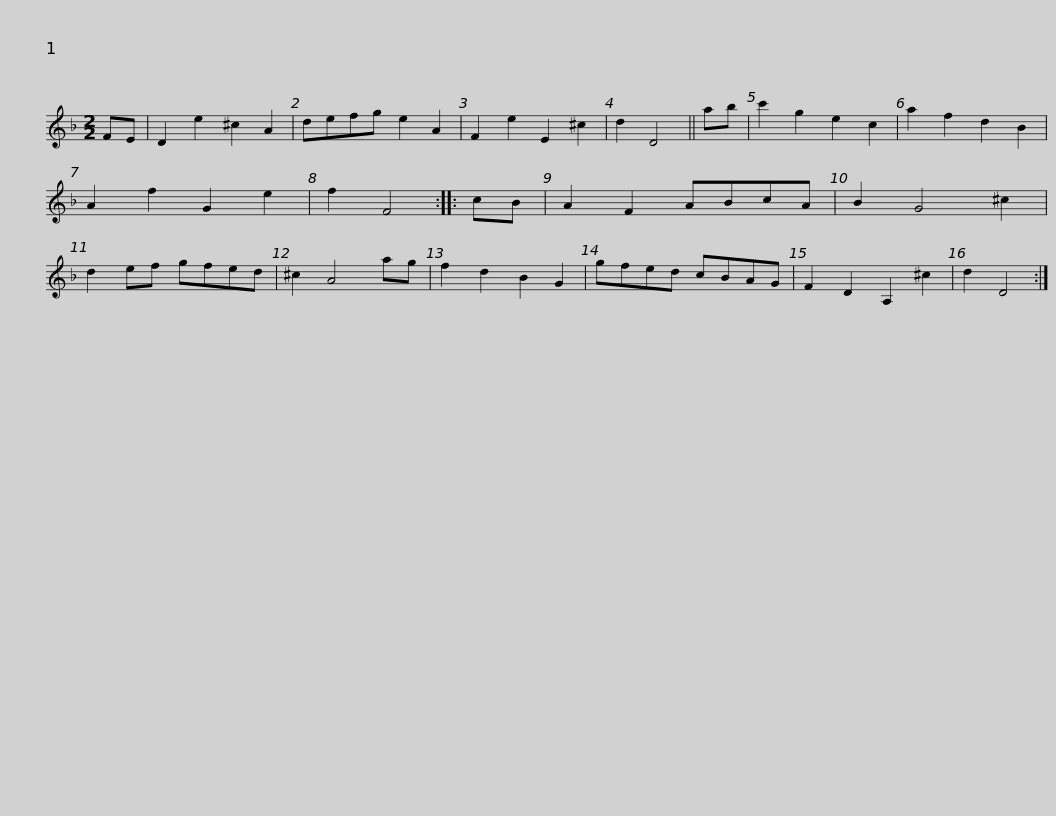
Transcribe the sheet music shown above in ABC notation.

X:1
L:1/8
M:2/2
I:linebreak $
K:Dmin
V:1 treble
V:1
 FE | D2 e2 ^c2 A2 | defg e2 A2 | F2 e2 E2 ^c2 | d2 D4 || %5
 ab | c'2 g2 e2 c2 | a2 f2 d2 B2 | A2 f2 G2 e2 | f2 F4 :: %10
 cB |$ A2 F2 ABcA | B2 G4 ^c2 | d2 ef gfed | ^c2 A4 ag | %15
 f2 d2 B2 G2 | gfed cBAG | F2 D2 A,2 ^c2 | d2 D4 :| %19
